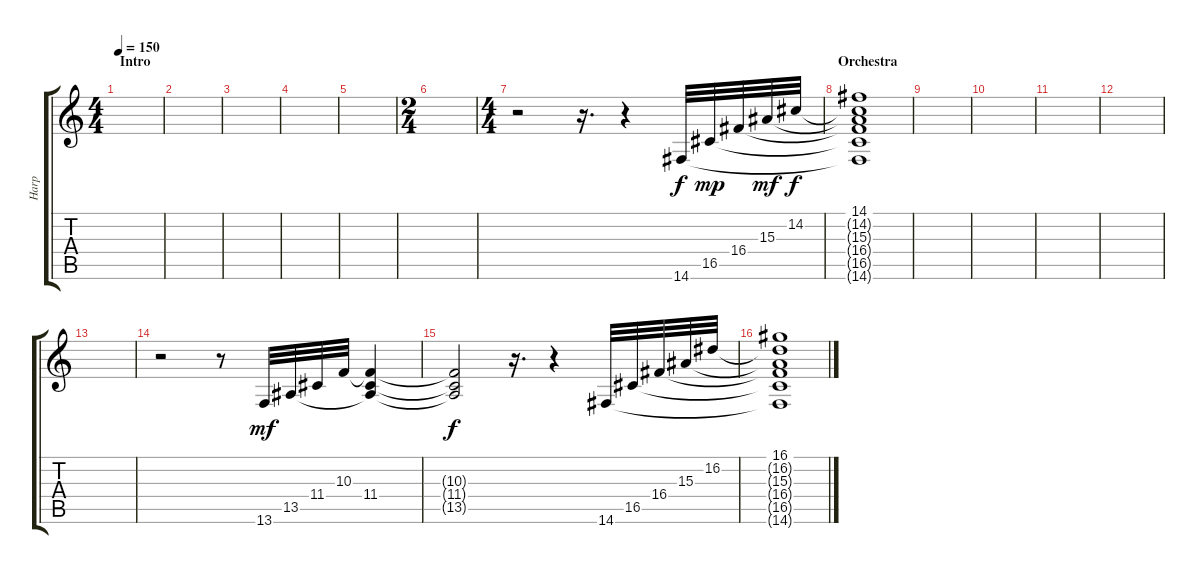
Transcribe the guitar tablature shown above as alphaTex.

\track ("Harp" "Harp") {instrument orchestralharp}
\staff {score tabs}
\tuning (E4 B3 G3 D3 A2 E2) {hide}
\ts (4 4)
\section ("" "Intro")
\tempo 150
\clef g2
\ks c
|
|
|
|
|
\ts (2 4)
|
\ts (4 4)
r.2 r.16{d} r.4 14.6.32 16.5.32{dy mp} 16.4.32 15.3.32{dy mf} 14.2.32{dy f} |
\section ("" "Orchestra")
(14.1 14.2{t} 15.3{t} 16.4{t} 16.5{t} 14.6{t}).1 |
|
|
|
|
|
r.2 r.8 13.6.32{dy mf} 13.5.32 11.4.32 10.3.32 (10.3{t} 11.4 13.5{t}).4 |
(10.3{t} 11.4{t} 13.5{t}).2{dy f} r.16{d} r.4 14.6.32 16.5.32 16.4.32 15.3.32 16.2.32 |
(16.1 16.2{t} 15.3{t} 16.4{t} 16.5{t} 14.6{t}).1
